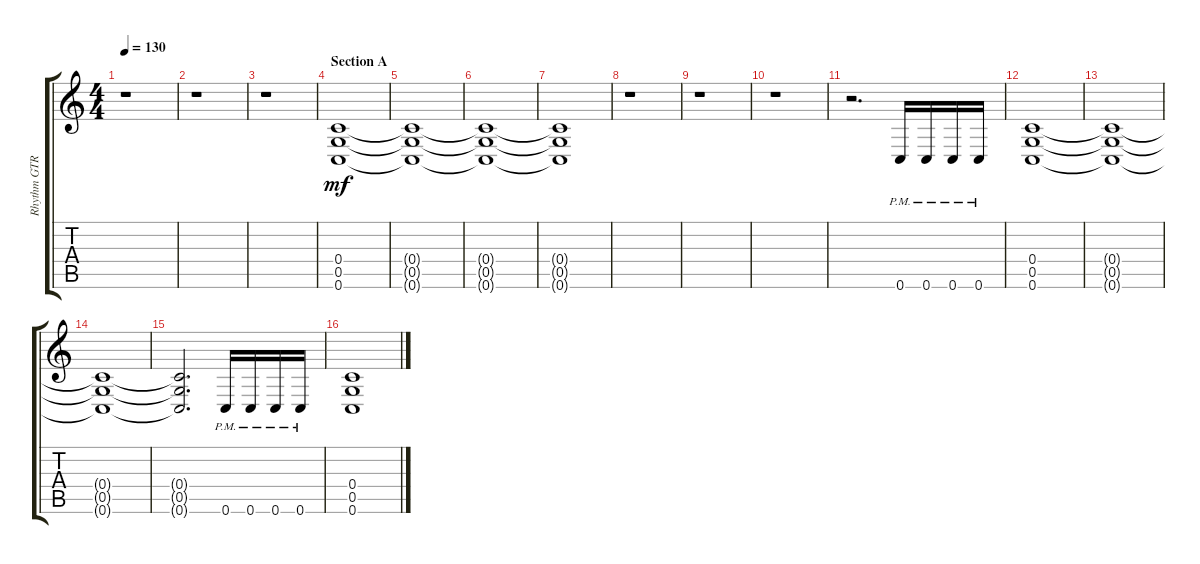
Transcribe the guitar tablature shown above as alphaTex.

\track ("Rhythm GTR 1" "Rhythm GTR") {instrument distortionguitar}
\staff {score tabs}
\tuning (D4 A3 F3 C3 G2 C2) {hide}
\ts (4 4)
\tempo 130
\clef g2
\ks aminor
r.1{dy mf instrument distortionguitar} |
r.1 |
r.1 |
\section ("" "Section A")
(0.4 0.5 0.6).1 |
(0.4{t} 0.5{t} 0.6{t}).1 |
(0.4{t} 0.5{t} 0.6{t}).1 |
(0.4{t} 0.5{t} 0.6{t}).1 |
r.1 |
r.1 |
r.1 |
r.2{d} 0.6{pm}.16 0.6{pm}.16 0.6{pm}.16 0.6{pm}.16 |
(0.4 0.5 0.6).1 |
(0.4{t} 0.5{t} 0.6{t}).1 |
(0.4{t} 0.5{t} 0.6{t}).1 |
(0.4{t} 0.5{t} 0.6{t}).2{d} 0.6{pm}.16 0.6{pm}.16 0.6{pm}.16 0.6{pm}.16 |
(0.4 0.5 0.6).1
